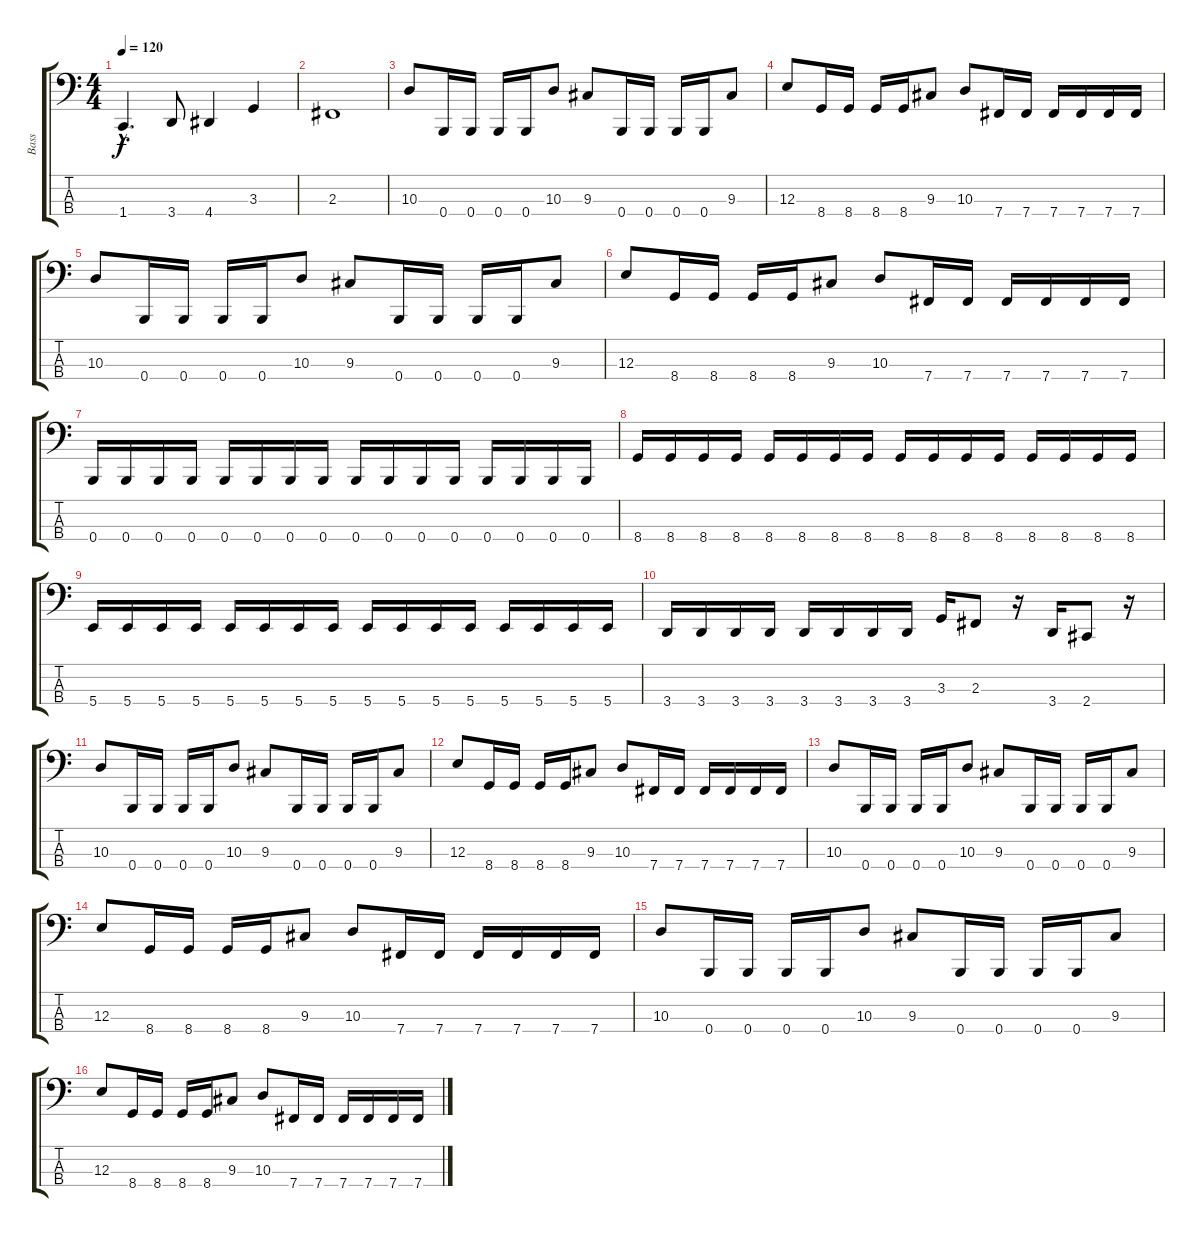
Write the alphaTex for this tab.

\track ("Bass" "Bass") {instrument electricbasspick}
\staff {score tabs}
\tuning (D2 A1 E1 B0) {hide}
\ts (4 4)
\tempo 120
\clef f4
\ks c
1.4{hac}.4{d dy f} 3.4.8 4.4.4 3.3.4 |
2.3.1 |
10.3.8 0.4.16 0.4.16 0.4.16 0.4.16 10.3.8 9.3.8 0.4.16 0.4.16 0.4.16 0.4.16 9.3.8 |
12.3.8 8.4.16 8.4.16 8.4.16 8.4.16 9.3.8 10.3.8 7.4.16 7.4.16 7.4.16 7.4.16 7.4.16 7.4.16 |
10.3.8 0.4.16 0.4.16 0.4.16 0.4.16 10.3.8 9.3.8 0.4.16 0.4.16 0.4.16 0.4.16 9.3.8 |
12.3.8 8.4.16 8.4.16 8.4.16 8.4.16 9.3.8 10.3.8 7.4.16 7.4.16 7.4.16 7.4.16 7.4.16 7.4.16 |
0.4.16 0.4.16 0.4.16 0.4.16 0.4.16 0.4.16 0.4.16 0.4.16 0.4.16 0.4.16 0.4.16 0.4.16 0.4.16 0.4.16 0.4.16 0.4.16 |
8.4.16 8.4.16 8.4.16 8.4.16 8.4.16 8.4.16 8.4.16 8.4.16 8.4.16 8.4.16 8.4.16 8.4.16 8.4.16 8.4.16 8.4.16 8.4.16 |
5.4.16 5.4.16 5.4.16 5.4.16 5.4.16 5.4.16 5.4.16 5.4.16 5.4.16 5.4.16 5.4.16 5.4.16 5.4.16 5.4.16 5.4.16 5.4.16 |
3.4.16 3.4.16 3.4.16 3.4.16 3.4.16 3.4.16 3.4.16 3.4.16 3.3.16 2.3.8 r.16 3.4.16 2.4.8 r.16 |
10.3.8 0.4.16 0.4.16 0.4.16 0.4.16 10.3.8 9.3.8 0.4.16 0.4.16 0.4.16 0.4.16 9.3.8 |
12.3.8 8.4.16 8.4.16 8.4.16 8.4.16 9.3.8 10.3.8 7.4.16 7.4.16 7.4.16 7.4.16 7.4.16 7.4.16 |
10.3.8 0.4.16 0.4.16 0.4.16 0.4.16 10.3.8 9.3.8 0.4.16 0.4.16 0.4.16 0.4.16 9.3.8 |
12.3.8 8.4.16 8.4.16 8.4.16 8.4.16 9.3.8 10.3.8 7.4.16 7.4.16 7.4.16 7.4.16 7.4.16 7.4.16 |
10.3.8 0.4.16 0.4.16 0.4.16 0.4.16 10.3.8 9.3.8 0.4.16 0.4.16 0.4.16 0.4.16 9.3.8 |
12.3.8 8.4.16 8.4.16 8.4.16 8.4.16 9.3.8 10.3.8 7.4.16 7.4.16 7.4.16 7.4.16 7.4.16 7.4.16
